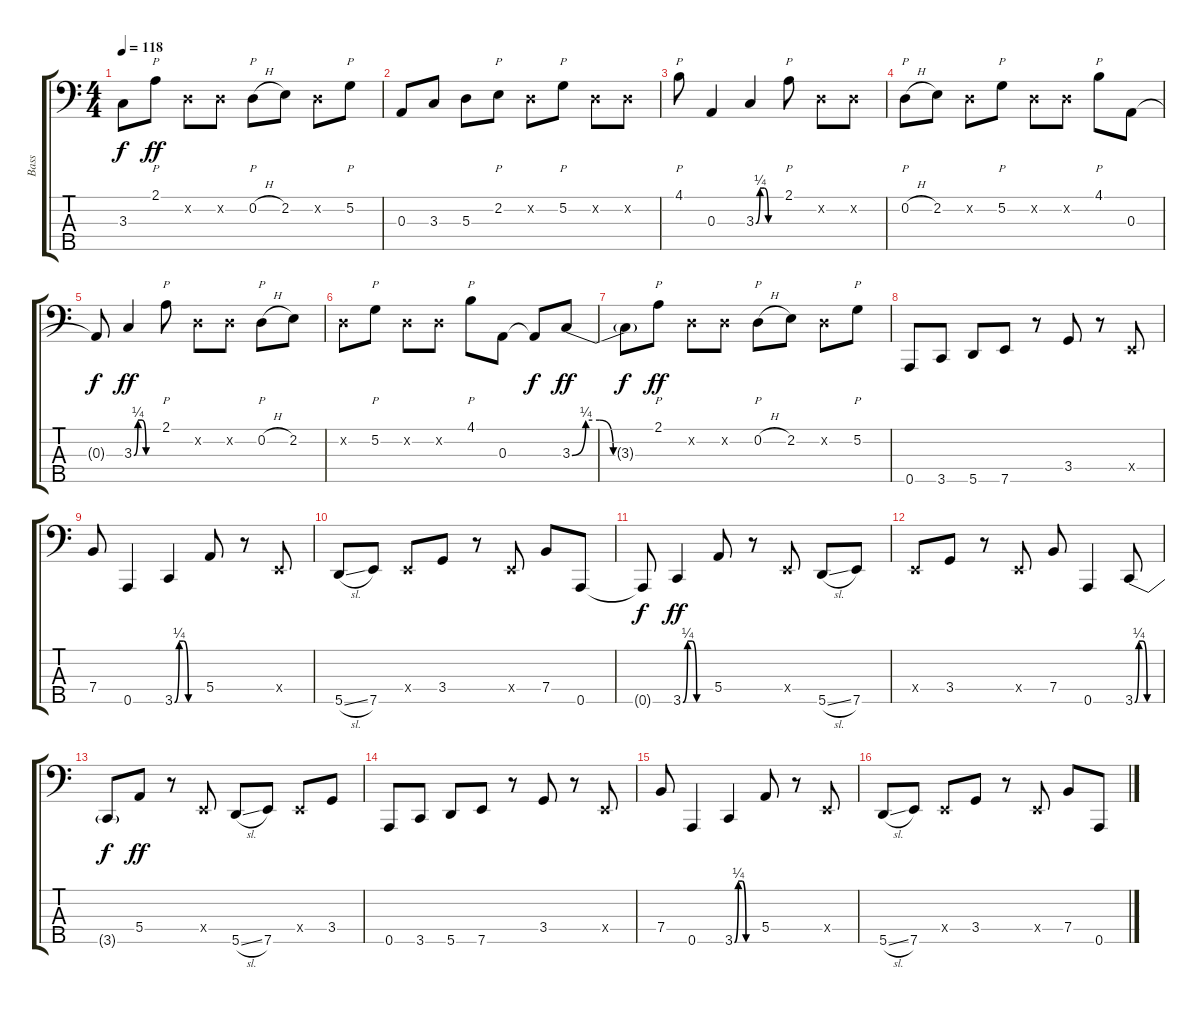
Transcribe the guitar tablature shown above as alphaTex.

\track ("Bass" "Bass") {instrument electricbassfinger}
\staff {score tabs}
\tuning (G2 D2 A1 E1 A0) {hide}
\ts (4 4)
\tempo 118
\clef f4
\ks c
3.3{t}.8{dy f} 2.1.8{p dy ff instrument slapbass1} 0.2{x}.8{instrument electricbassfinger} 0.2{x}.8 0.2{h}.8{p instrument slapbass1} 2.2.8 0.2{x}.8{instrument electricbassfinger} 5.2.8{p instrument slapbass1} |
0.3.8{instrument electricbassfinger} 3.3.8 5.3.8 2.2.8{p instrument slapbass1} 0.2{x}.8{instrument electricbassfinger} 5.2.8{p instrument slapbass1} 0.2{x}.8{instrument electricbassfinger} 0.2{x}.8 |
4.1.8{p instrument slapbass1} 0.3.4{instrument electricbassfinger} 3.3{be (custom 0 0 10 1 20 1 30 0 60 0)}.4 2.1.8{p instrument slapbass1} 0.2{x}.8{instrument electricbassfinger} 0.2{x}.8 |
0.2{h}.8{p instrument slapbass1} 2.2.8 0.2{x}.8{instrument electricbassfinger} 5.2.8{p instrument slapbass1} 0.2{x}.8{instrument electricbassfinger} 0.2{x}.8 4.1.8{p instrument slapbass1} 0.3.8{instrument electricbassfinger} |
0.3{t}.8{dy f} 3.3{be (custom 0 0 10 1 20 1 30 0 60 0)}.4{dy ff} 2.1.8{p instrument slapbass1} 0.2{x}.8{instrument electricbassfinger} 0.2{x}.8 0.2{h}.8{p instrument slapbass1} 2.2.8 |
0.2{x}.8{instrument electricbassfinger} 5.2.8{p instrument slapbass1} 0.2{x}.8{instrument electricbassfinger} 0.2{x}.8 4.1.8{p instrument slapbass1} 0.3.8{instrument electricbassfinger} 0.3{t}.8{dy f} 3.3{be (custom 0 0 10 1 20 1 30 0 60 0)}.8{dy ff} |
3.3{t}.8{dy f} 2.1.8{p dy ff instrument slapbass1} 0.2{x}.8{instrument electricbassfinger} 0.2{x}.8 0.2{h}.8{p instrument slapbass1} 2.2.8 0.2{x}.8{instrument electricbassfinger} 5.2.8{p instrument slapbass1} |
\section ("" "")
0.5.8{instrument electricbassfinger} 3.5.8 5.5.8 7.5.8 r.8 3.4.8 r.8 0.4{x}.8 |
7.4.8 0.5.4 3.5{be (custom 0 0 10 1 20 1 30 0 60 0)}.4 5.4.8 r.8 0.4{x}.8 |
5.5{sl}.8 7.5.8 0.4{x}.8 3.4.8 r.8 0.4{x}.8 7.4.8 0.5.8 |
0.5{t}.8{dy f} 3.5{be (custom 0 0 10 1 20 1 30 0 60 0)}.4{dy ff} 5.4.8 r.8 0.4{x}.8 5.5{sl}.8 7.5.8 |
0.4{x}.8 3.4.8 r.8 0.4{x}.8 7.4.8 0.5.4 3.5{be (custom 0 0 10 1 20 1 30 0 60 0)}.8 |
3.5{t}.8{dy f} 5.4.8{dy ff} r.8 0.4{x}.8 5.5{sl}.8 7.5.8 0.4{x}.8 3.4.8 |
0.5.8 3.5.8 5.5.8 7.5.8 r.8 3.4.8 r.8 0.4{x}.8 |
7.4.8 0.5.4 3.5{be (custom 0 0 10 1 20 1 30 0 60 0)}.4 5.4.8 r.8 0.4{x}.8 |
5.5{sl}.8 7.5.8 0.4{x}.8 3.4.8 r.8 0.4{x}.8 7.4.8 0.5.8
